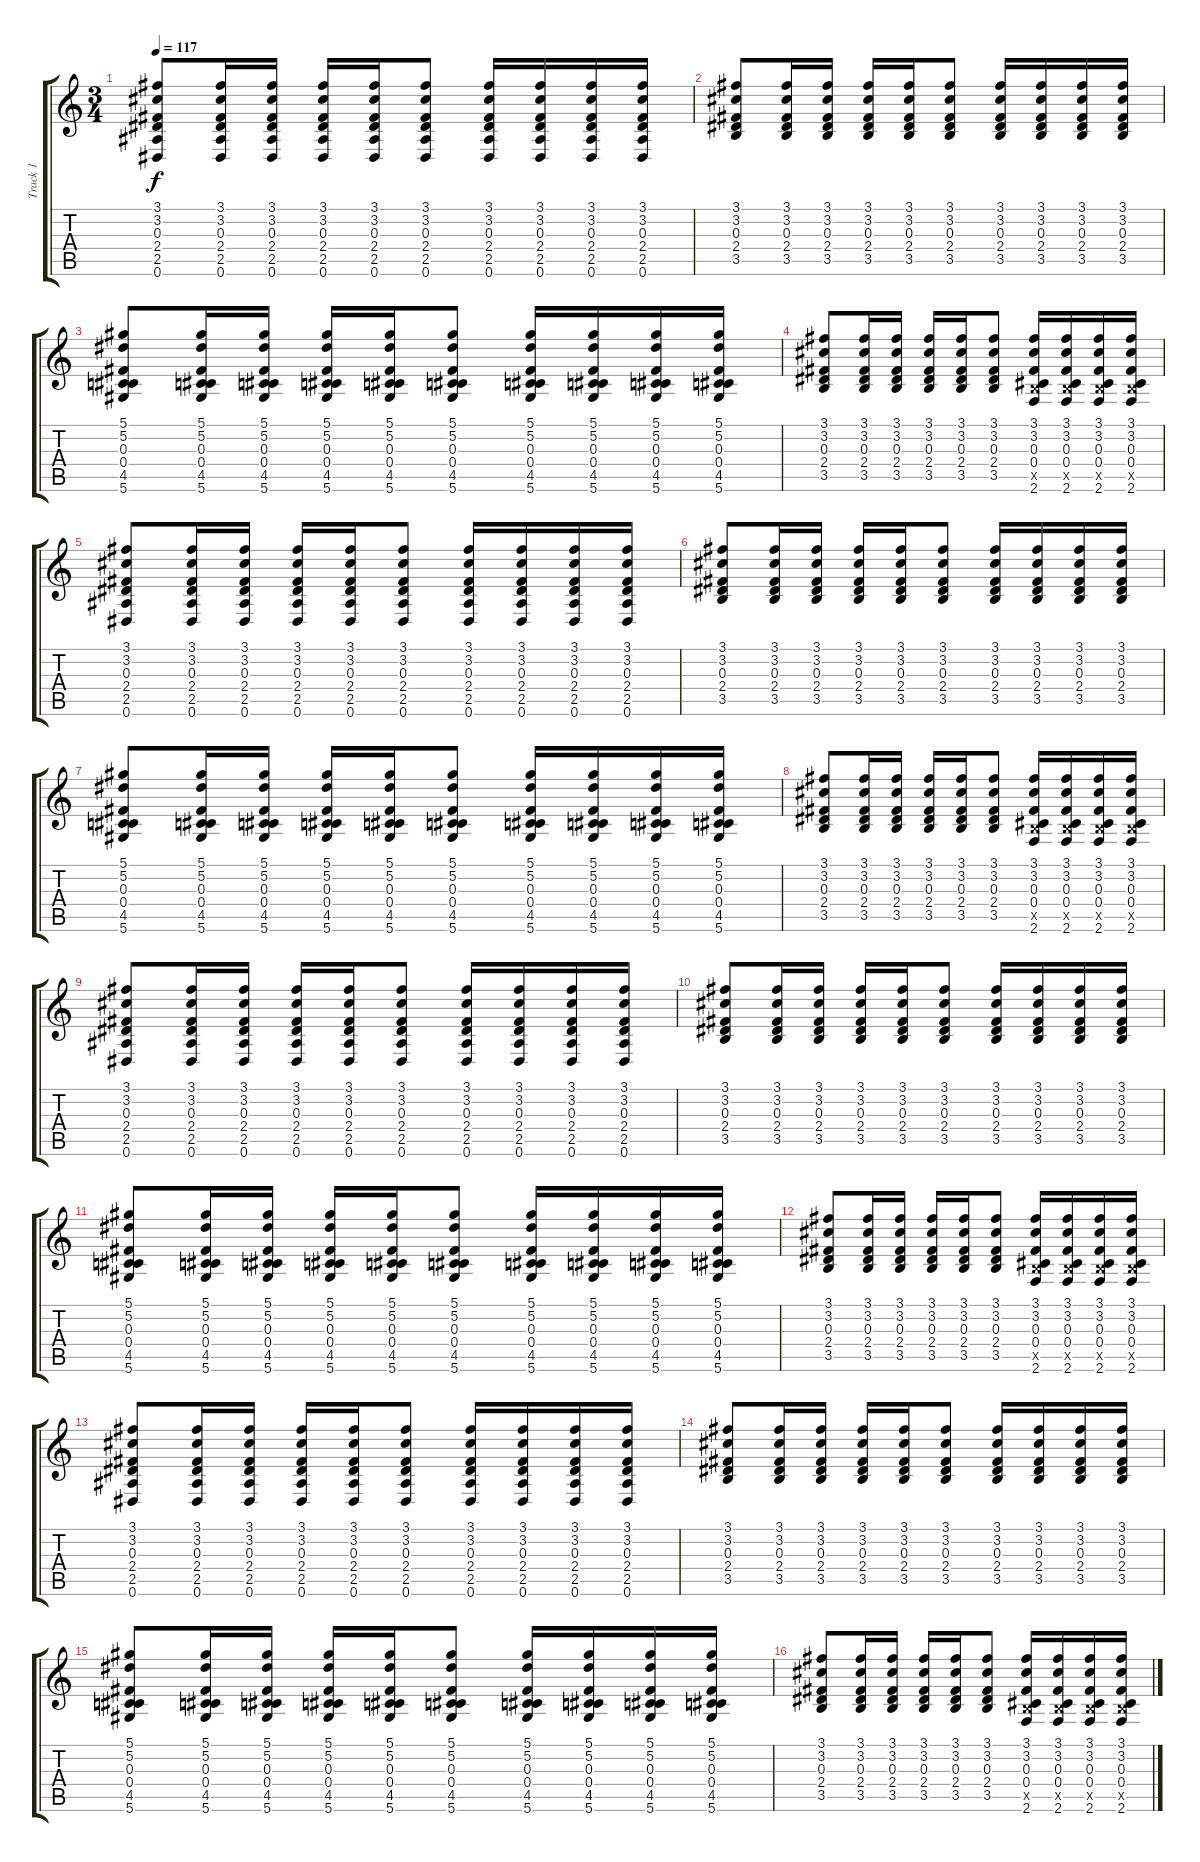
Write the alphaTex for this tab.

\track ("Track 1" "Track 1") {instrument acousticguitarsteel}
\staff {score tabs}
\tuning (Eb4 Bb3 Gb3 Db3 Ab2 Eb2) {hide}
\ts (3 4)
\tempo 117
\clef g2
\ks c
(3.1 3.2 0.3 2.4 2.5 0.6).8{dy f instrument acousticguitarsteel} (3.1 3.2 0.3 2.4 2.5 0.6).16 (3.1 3.2 0.3 2.4 2.5 0.6).16 (3.1 3.2 0.3 2.4 2.5 0.6).16 (3.1 3.2 0.3 2.4 2.5 0.6).16 (3.1 3.2 0.3 2.4 2.5 0.6).8 (3.1 3.2 0.3 2.4 2.5 0.6).16 (3.1 3.2 0.3 2.4 2.5 0.6).16 (3.1 3.2 0.3 2.4 2.5 0.6).16 (3.1 3.2 0.3 2.4 2.5 0.6).16 |
(3.1 3.2 0.3 2.4 3.5).8 (3.1 3.2 0.3 2.4 3.5).16 (3.1 3.2 0.3 2.4 3.5).16 (3.1 3.2 0.3 2.4 3.5).16 (3.1 3.2 0.3 2.4 3.5).16 (3.1 3.2 0.3 2.4 3.5).8 (3.1 3.2 0.3 2.4 3.5).16 (3.1 3.2 0.3 2.4 3.5).16 (3.1 3.2 0.3 2.4 3.5).16 (3.1 3.2 0.3 2.4 3.5).16 |
(5.1 5.2 0.3 0.4 4.5 5.6).8 (5.1 5.2 0.3 0.4 4.5 5.6).16 (5.1 5.2 0.3 0.4 4.5 5.6).16 (5.1 5.2 0.3 0.4 4.5 5.6).16 (5.1 5.2 0.3 0.4 4.5 5.6).16 (5.1 5.2 0.3 0.4 4.5 5.6).8 (5.1 5.2 0.3 0.4 4.5 5.6).16 (5.1 5.2 0.3 0.4 4.5 5.6).16 (5.1 5.2 0.3 0.4 4.5 5.6).16 (5.1 5.2 0.3 0.4 4.5 5.6).16 |
(3.1 3.2 0.3 2.4 3.5).8 (3.1 3.2 0.3 2.4 3.5).16 (3.1 3.2 0.3 2.4 3.5).16 (3.1 3.2 0.3 2.4 3.5).16 (3.1 3.2 0.3 2.4 3.5).16 (3.1 3.2 0.3 2.4 3.5).8 (3.1 3.2 0.3 0.4 3.5{x} 2.6).16 (3.1 3.2 0.3 0.4 3.5{x} 2.6).16 (3.1 3.2 0.3 0.4 3.5{x} 2.6).16 (3.1 3.2 0.3 0.4 3.5{x} 2.6).16 |
(3.1 3.2 0.3 2.4 2.5 0.6).8 (3.1 3.2 0.3 2.4 2.5 0.6).16 (3.1 3.2 0.3 2.4 2.5 0.6).16 (3.1 3.2 0.3 2.4 2.5 0.6).16 (3.1 3.2 0.3 2.4 2.5 0.6).16 (3.1 3.2 0.3 2.4 2.5 0.6).8 (3.1 3.2 0.3 2.4 2.5 0.6).16 (3.1 3.2 0.3 2.4 2.5 0.6).16 (3.1 3.2 0.3 2.4 2.5 0.6).16 (3.1 3.2 0.3 2.4 2.5 0.6).16 |
(3.1 3.2 0.3 2.4 3.5).8 (3.1 3.2 0.3 2.4 3.5).16 (3.1 3.2 0.3 2.4 3.5).16 (3.1 3.2 0.3 2.4 3.5).16 (3.1 3.2 0.3 2.4 3.5).16 (3.1 3.2 0.3 2.4 3.5).8 (3.1 3.2 0.3 2.4 3.5).16 (3.1 3.2 0.3 2.4 3.5).16 (3.1 3.2 0.3 2.4 3.5).16 (3.1 3.2 0.3 2.4 3.5).16 |
(5.1 5.2 0.3 0.4 4.5 5.6).8 (5.1 5.2 0.3 0.4 4.5 5.6).16 (5.1 5.2 0.3 0.4 4.5 5.6).16 (5.1 5.2 0.3 0.4 4.5 5.6).16 (5.1 5.2 0.3 0.4 4.5 5.6).16 (5.1 5.2 0.3 0.4 4.5 5.6).8 (5.1 5.2 0.3 0.4 4.5 5.6).16 (5.1 5.2 0.3 0.4 4.5 5.6).16 (5.1 5.2 0.3 0.4 4.5 5.6).16 (5.1 5.2 0.3 0.4 4.5 5.6).16 |
(3.1 3.2 0.3 2.4 3.5).8 (3.1 3.2 0.3 2.4 3.5).16 (3.1 3.2 0.3 2.4 3.5).16 (3.1 3.2 0.3 2.4 3.5).16 (3.1 3.2 0.3 2.4 3.5).16 (3.1 3.2 0.3 2.4 3.5).8 (3.1 3.2 0.3 0.4 3.5{x} 2.6).16 (3.1 3.2 0.3 0.4 3.5{x} 2.6).16 (3.1 3.2 0.3 0.4 3.5{x} 2.6).16 (3.1 3.2 0.3 0.4 3.5{x} 2.6).16 |
(3.1 3.2 0.3 2.4 2.5 0.6).8 (3.1 3.2 0.3 2.4 2.5 0.6).16 (3.1 3.2 0.3 2.4 2.5 0.6).16 (3.1 3.2 0.3 2.4 2.5 0.6).16 (3.1 3.2 0.3 2.4 2.5 0.6).16 (3.1 3.2 0.3 2.4 2.5 0.6).8 (3.1 3.2 0.3 2.4 2.5 0.6).16 (3.1 3.2 0.3 2.4 2.5 0.6).16 (3.1 3.2 0.3 2.4 2.5 0.6).16 (3.1 3.2 0.3 2.4 2.5 0.6).16 |
(3.1 3.2 0.3 2.4 3.5).8 (3.1 3.2 0.3 2.4 3.5).16 (3.1 3.2 0.3 2.4 3.5).16 (3.1 3.2 0.3 2.4 3.5).16 (3.1 3.2 0.3 2.4 3.5).16 (3.1 3.2 0.3 2.4 3.5).8 (3.1 3.2 0.3 2.4 3.5).16 (3.1 3.2 0.3 2.4 3.5).16 (3.1 3.2 0.3 2.4 3.5).16 (3.1 3.2 0.3 2.4 3.5).16 |
(5.1 5.2 0.3 0.4 4.5 5.6).8 (5.1 5.2 0.3 0.4 4.5 5.6).16 (5.1 5.2 0.3 0.4 4.5 5.6).16 (5.1 5.2 0.3 0.4 4.5 5.6).16 (5.1 5.2 0.3 0.4 4.5 5.6).16 (5.1 5.2 0.3 0.4 4.5 5.6).8 (5.1 5.2 0.3 0.4 4.5 5.6).16 (5.1 5.2 0.3 0.4 4.5 5.6).16 (5.1 5.2 0.3 0.4 4.5 5.6).16 (5.1 5.2 0.3 0.4 4.5 5.6).16 |
(3.1 3.2 0.3 2.4 3.5).8 (3.1 3.2 0.3 2.4 3.5).16 (3.1 3.2 0.3 2.4 3.5).16 (3.1 3.2 0.3 2.4 3.5).16 (3.1 3.2 0.3 2.4 3.5).16 (3.1 3.2 0.3 2.4 3.5).8 (3.1 3.2 0.3 0.4 3.5{x} 2.6).16 (3.1 3.2 0.3 0.4 3.5{x} 2.6).16 (3.1 3.2 0.3 0.4 3.5{x} 2.6).16 (3.1 3.2 0.3 0.4 3.5{x} 2.6).16 |
(3.1 3.2 0.3 2.4 2.5 0.6).8 (3.1 3.2 0.3 2.4 2.5 0.6).16 (3.1 3.2 0.3 2.4 2.5 0.6).16 (3.1 3.2 0.3 2.4 2.5 0.6).16 (3.1 3.2 0.3 2.4 2.5 0.6).16 (3.1 3.2 0.3 2.4 2.5 0.6).8 (3.1 3.2 0.3 2.4 2.5 0.6).16 (3.1 3.2 0.3 2.4 2.5 0.6).16 (3.1 3.2 0.3 2.4 2.5 0.6).16 (3.1 3.2 0.3 2.4 2.5 0.6).16 |
(3.1 3.2 0.3 2.4 3.5).8 (3.1 3.2 0.3 2.4 3.5).16 (3.1 3.2 0.3 2.4 3.5).16 (3.1 3.2 0.3 2.4 3.5).16 (3.1 3.2 0.3 2.4 3.5).16 (3.1 3.2 0.3 2.4 3.5).8 (3.1 3.2 0.3 2.4 3.5).16 (3.1 3.2 0.3 2.4 3.5).16 (3.1 3.2 0.3 2.4 3.5).16 (3.1 3.2 0.3 2.4 3.5).16 |
(5.1 5.2 0.3 0.4 4.5 5.6).8 (5.1 5.2 0.3 0.4 4.5 5.6).16 (5.1 5.2 0.3 0.4 4.5 5.6).16 (5.1 5.2 0.3 0.4 4.5 5.6).16 (5.1 5.2 0.3 0.4 4.5 5.6).16 (5.1 5.2 0.3 0.4 4.5 5.6).8 (5.1 5.2 0.3 0.4 4.5 5.6).16 (5.1 5.2 0.3 0.4 4.5 5.6).16 (5.1 5.2 0.3 0.4 4.5 5.6).16 (5.1 5.2 0.3 0.4 4.5 5.6).16 |
(3.1 3.2 0.3 2.4 3.5).8 (3.1 3.2 0.3 2.4 3.5).16 (3.1 3.2 0.3 2.4 3.5).16 (3.1 3.2 0.3 2.4 3.5).16 (3.1 3.2 0.3 2.4 3.5).16 (3.1 3.2 0.3 2.4 3.5).8 (3.1 3.2 0.3 0.4 3.5{x} 2.6).16 (3.1 3.2 0.3 0.4 3.5{x} 2.6).16 (3.1 3.2 0.3 0.4 3.5{x} 2.6).16 (3.1 3.2 0.3 0.4 3.5{x} 2.6).16
